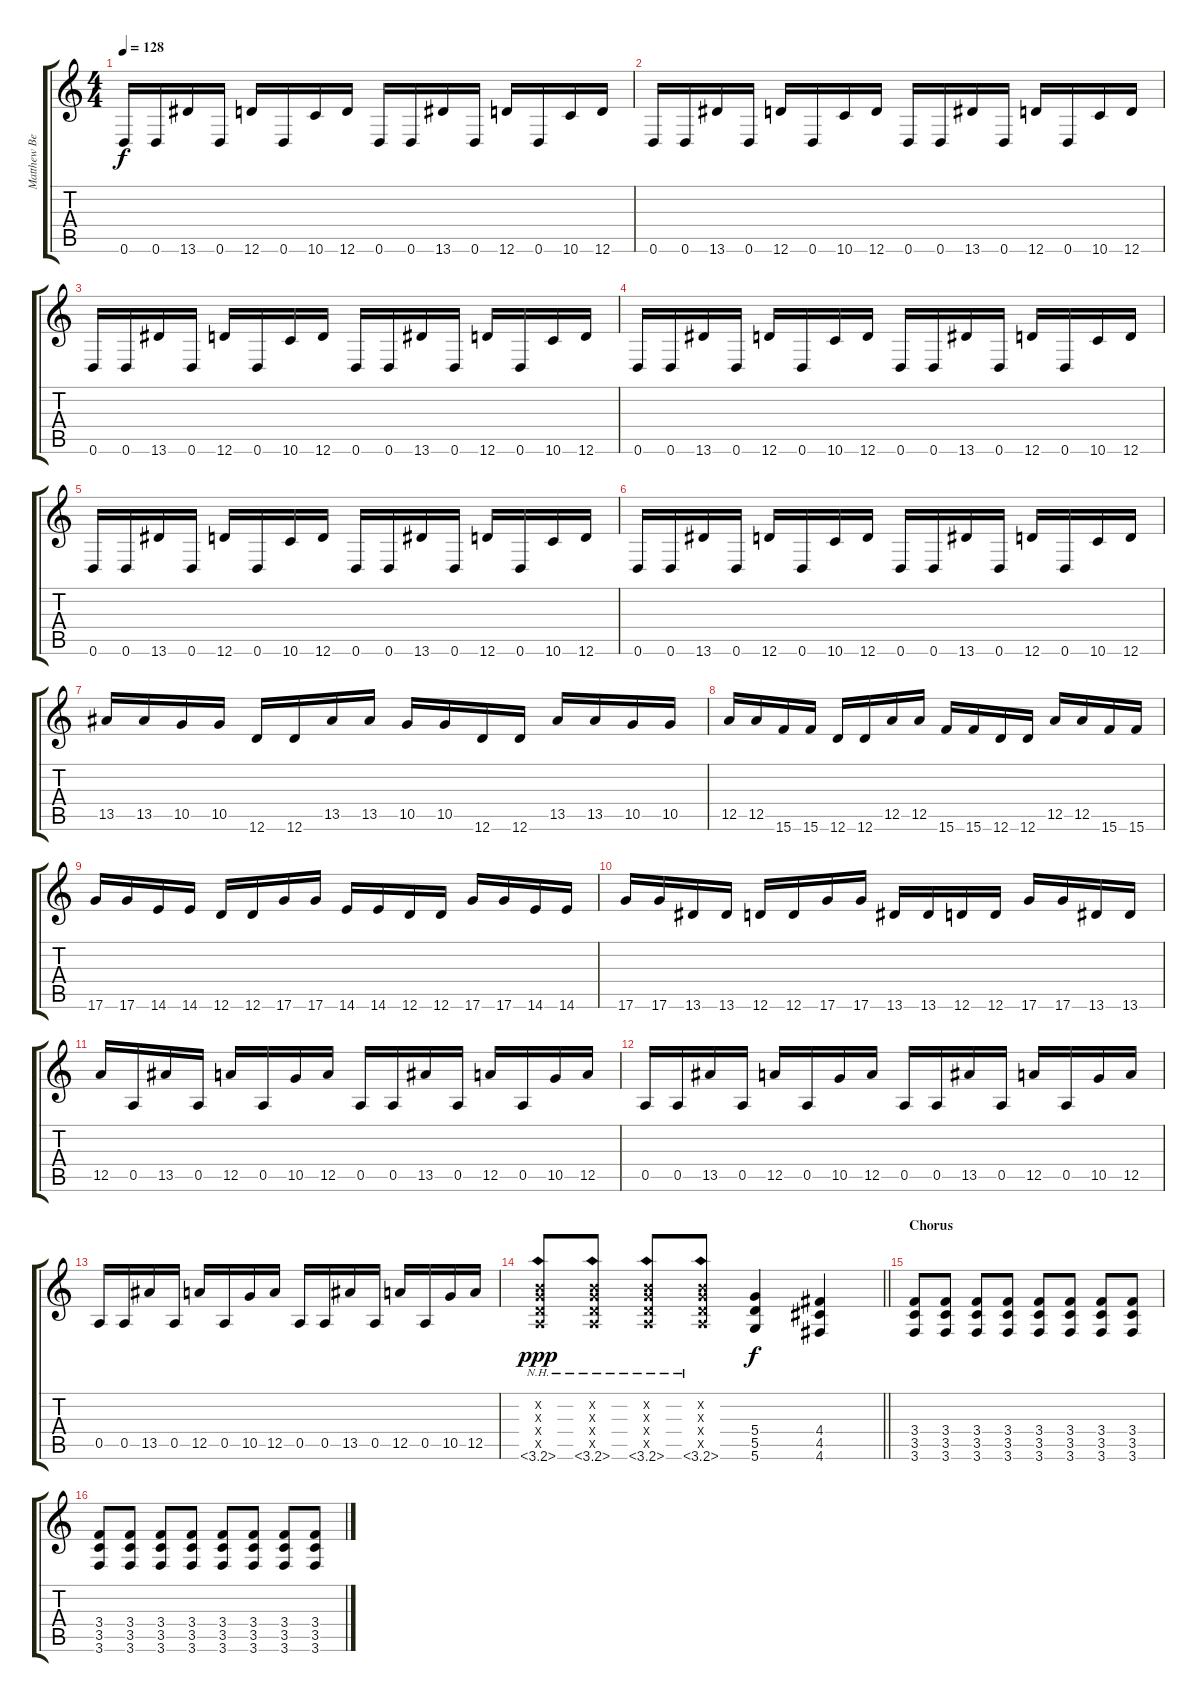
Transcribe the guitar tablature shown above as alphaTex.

\track ("Matthew Bellamy (Gtr 1)" "Matthew Be") {mute instrument distortionguitar}
\staff {score tabs}
\tuning (E4 B3 G3 D3 A2 D2) {hide}
\ts (4 4)
\tempo 128
\clef g2
\ks c
0.6.16{dy f balance 16} 0.6.16 13.6.16 0.6.16 12.6.16 0.6.16 10.6.16 12.6.16 0.6.16 0.6.16 13.6.16 0.6.16 12.6.16 0.6.16 10.6.16 12.6.16 |
0.6.16 0.6.16 13.6.16 0.6.16 12.6.16 0.6.16 10.6.16 12.6.16 0.6.16 0.6.16 13.6.16 0.6.16 12.6.16 0.6.16 10.6.16 12.6.16 |
0.6.16{balance 0} 0.6.16 13.6.16 0.6.16 12.6.16 0.6.16 10.6.16 12.6.16 0.6.16 0.6.16 13.6.16 0.6.16 12.6.16 0.6.16 10.6.16 12.6.16 |
0.6.16 0.6.16 13.6.16 0.6.16 12.6.16 0.6.16 10.6.16 12.6.16 0.6.16 0.6.16 13.6.16 0.6.16 12.6.16 0.6.16 10.6.16 12.6.16 |
0.6.16{balance 16} 0.6.16 13.6.16 0.6.16 12.6.16 0.6.16 10.6.16 12.6.16 0.6.16 0.6.16 13.6.16 0.6.16 12.6.16 0.6.16 10.6.16 12.6.16 |
0.6.16 0.6.16 13.6.16 0.6.16 12.6.16 0.6.16 10.6.16 12.6.16 0.6.16 0.6.16 13.6.16 0.6.16 12.6.16 0.6.16 10.6.16 12.6.16 |
13.5.16{balance 0} 13.5.16 10.5.16 10.5.16 12.6.16 12.6.16 13.5.16 13.5.16 10.5.16 10.5.16 12.6.16 12.6.16 13.5.16 13.5.16 10.5.16 10.5.16 |
12.5.16 12.5.16 15.6.16 15.6.16 12.6.16 12.6.16 12.5.16 12.5.16 15.6.16 15.6.16 12.6.16 12.6.16 12.5.16 12.5.16 15.6.16 15.6.16 |
17.6.16{balance 16} 17.6.16 14.6.16 14.6.16 12.6.16 12.6.16 17.6.16 17.6.16 14.6.16 14.6.16 12.6.16 12.6.16 17.6.16 17.6.16 14.6.16 14.6.16 |
17.6.16 17.6.16 13.6.16 13.6.16 12.6.16 12.6.16 17.6.16 17.6.16 13.6.16 13.6.16 12.6.16 12.6.16 17.6.16 17.6.16 13.6.16 13.6.16 |
12.5.16{balance 0} 0.5.16 13.5.16 0.5.16 12.5.16 0.5.16 10.5.16 12.5.16 0.5.16 0.5.16 13.5.16 0.5.16 12.5.16 0.5.16 10.5.16 12.5.16 |
0.5.16 0.5.16 13.5.16 0.5.16 12.5.16 0.5.16 10.5.16 12.5.16 0.5.16 0.5.16 13.5.16 0.5.16 12.5.16 0.5.16 10.5.16 12.5.16 |
0.5.16{balance 8} 0.5.16 13.5.16 0.5.16 12.5.16 0.5.16 10.5.16 12.5.16 0.5.16 0.5.16 13.5.16 0.5.16 12.5.16 0.5.16 10.5.16 12.5.16 |
\barLineRight lightlight
(0.2{x} 0.3{x} 0.4{x} 0.5{x} 3.6{nh}).8{dy ppp} (0.2{x} 0.3{x} 0.4{x} 0.5{x} 3.6{nh}).8 (0.2{x} 0.3{x} 0.4{x} 0.5{x} 3.6{nh}).8 (0.2{x} 0.3{x} 0.4{x} 0.5{x} 3.6{nh}).8 (5.4 5.5 5.6).4{dy f} (4.4 4.5 4.6).4 |
\section ("" "Chorus")
(3.4 3.5 3.6).8{volume 0} (3.4 3.5 3.6).8 (3.4 3.5 3.6).8 (3.4 3.5 3.6).8 (3.4 3.5 3.6).8 (3.4 3.5 3.6).8 (3.4 3.5 3.6).8 (3.4 3.5 3.6).8 |
(3.4 3.5 3.6).8 (3.4 3.5 3.6).8 (3.4 3.5 3.6).8 (3.4 3.5 3.6).8 (3.4 3.5 3.6).8 (3.4 3.5 3.6).8 (3.4 3.5 3.6).8 (3.4 3.5 3.6).8
